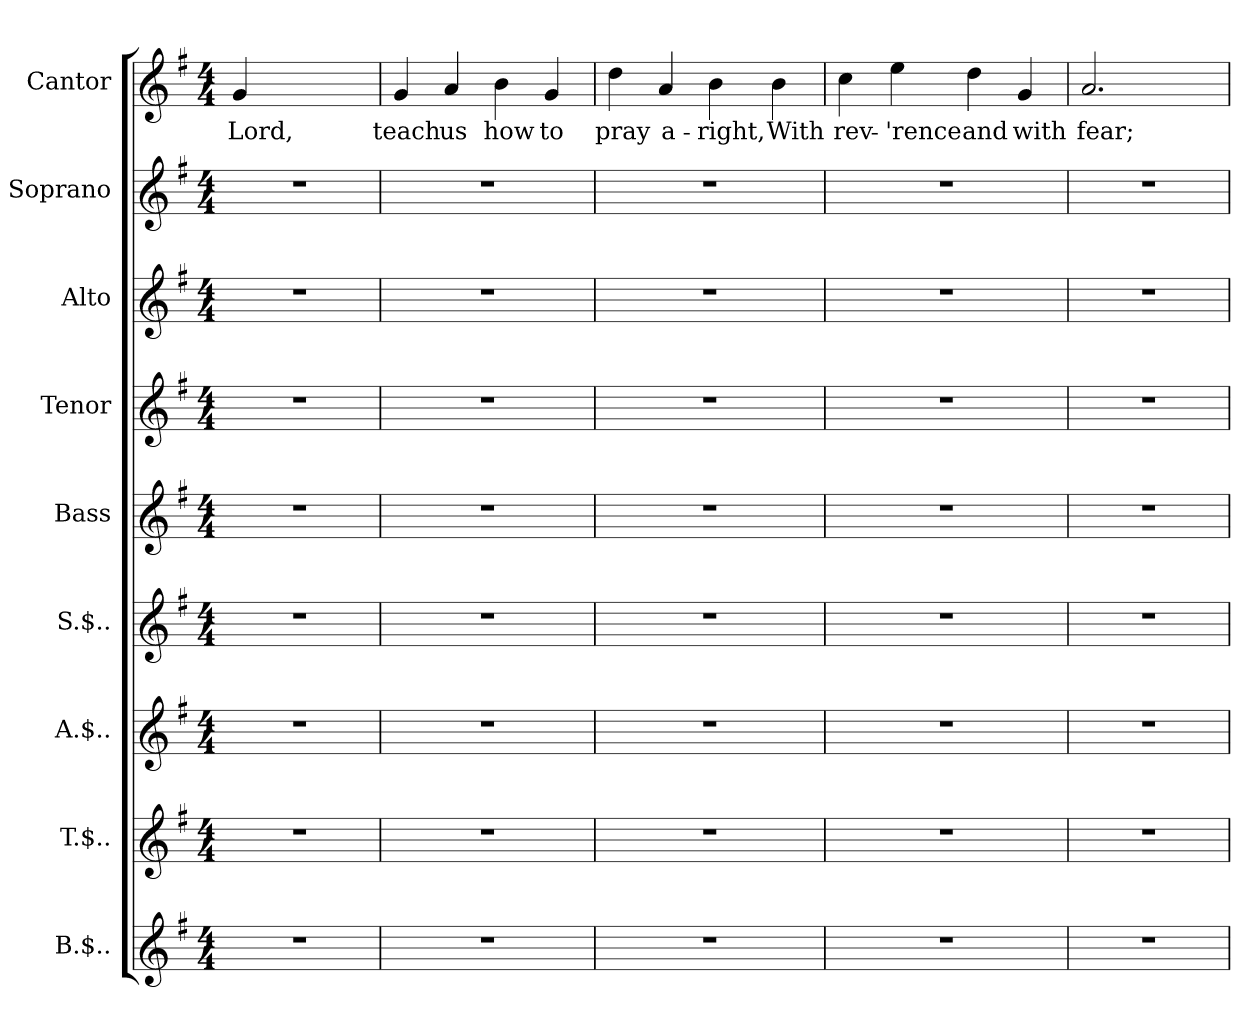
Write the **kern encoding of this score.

**kern	**kern	**kern	**kern	**kern	**kern	**kern	**kern	**kern	**text
*part9	*part8	*part7	*part6	*part5	*part4	*part3	*part2	*part1	*part1
*staff9	*staff8	*staff7	*staff6	*staff5	*staff4	*staff3	*staff2	*staff1	*staff1
*I"B.$..	*I"T.$..	*I"A.$..	*I"S.$..	*I"Bass	*I"Tenor	*I"Alto	*I"Soprano	*I"Cantor	*
*I'B.$..	*I'T.$..	*I'A.$..	*I'S.$..	*I'B.	*I'T.	*I'A.	*I'S.	*I'C.	*
!!LO:PB:g=z
*clefG2	*clefG2	*clefG2	*clefG2	*clefG2	*clefG2	*clefG2	*clefG2	*clefG2	*
*k[f#]	*k[f#]	*k[f#]	*k[f#]	*k[f#]	*k[f#]	*k[f#]	*k[f#]	*k[f#]	*
*G:	*G:	*G:	*G:	*G:	*G:	*G:	*G:	*G:	*
*M4/4	*M4/4	*M4/4	*M4/4	*M4/4	*M4/4	*M4/4	*M4/4	*M4/4	*
=1	=1	=1	=1	=1	=1	=1	=1	=1	=1
!	!	!	!	!	!	!	!	!	!LO:LY:b
1r	1r	1r	1r	1r	1r	1r	1r	4g/	Lord,
.	.	.	.	.	.	.	.	2.ryy	.
=2	=2	=2	=2	=2	=2	=2	=2	=2	=2
!	!	!	!	!	!	!	!	!	!LO:LY:b
1r	1r	1r	1r	1r	1r	1r	1r	4g/	teach
!	!	!	!	!	!	!	!	!	!LO:LY:b
.	.	.	.	.	.	.	.	4a/	us
!	!	!	!	!	!	!	!	!	!LO:LY:b
.	.	.	.	.	.	.	.	4b\	how
!	!	!	!	!	!	!	!	!	!LO:LY:b
.	.	.	.	.	.	.	.	4g/	to
=3	=3	=3	=3	=3	=3	=3	=3	=3	=3
!	!	!	!	!	!	!	!	!	!LO:LY:b
1r	1r	1r	1r	1r	1r	1r	1r	4dd\	pray
!	!	!	!	!	!	!	!	!	!LO:LY:b
.	.	.	.	.	.	.	.	4a/	a-
!	!	!	!	!	!	!	!	!	!LO:LY:b
.	.	.	.	.	.	.	.	4b\	-right,
!	!	!	!	!	!	!	!	!	!LO:LY:b
.	.	.	.	.	.	.	.	4b\	With
=4	=4	=4	=4	=4	=4	=4	=4	=4	=4
!	!	!	!	!	!	!	!	!	!LO:LY:b
1r	1r	1r	1r	1r	1r	1r	1r	4cc\	rev-
!	!	!	!	!	!	!	!	!	!LO:LY:b
.	.	.	.	.	.	.	.	4ee\	-'rence
!	!	!	!	!	!	!	!	!	!LO:LY:b
.	.	.	.	.	.	.	.	4dd\	and
!	!	!	!	!	!	!	!	!	!LO:LY:b
.	.	.	.	.	.	.	.	4g/	with
=5	=5	=5	=5	=5	=5	=5	=5	=5	=5
!	!	!	!	!	!	!	!	!	!LO:LY:b
1r	1r	1r	1r	1r	1r	1r	1r	2.a/	fear;
.	.	.	.	.	.	.	.	4ryy	.
=	=	=	=	=	=	=	=	=	=
*-	*-	*-	*-	*-	*-	*-	*-	*-	*-
